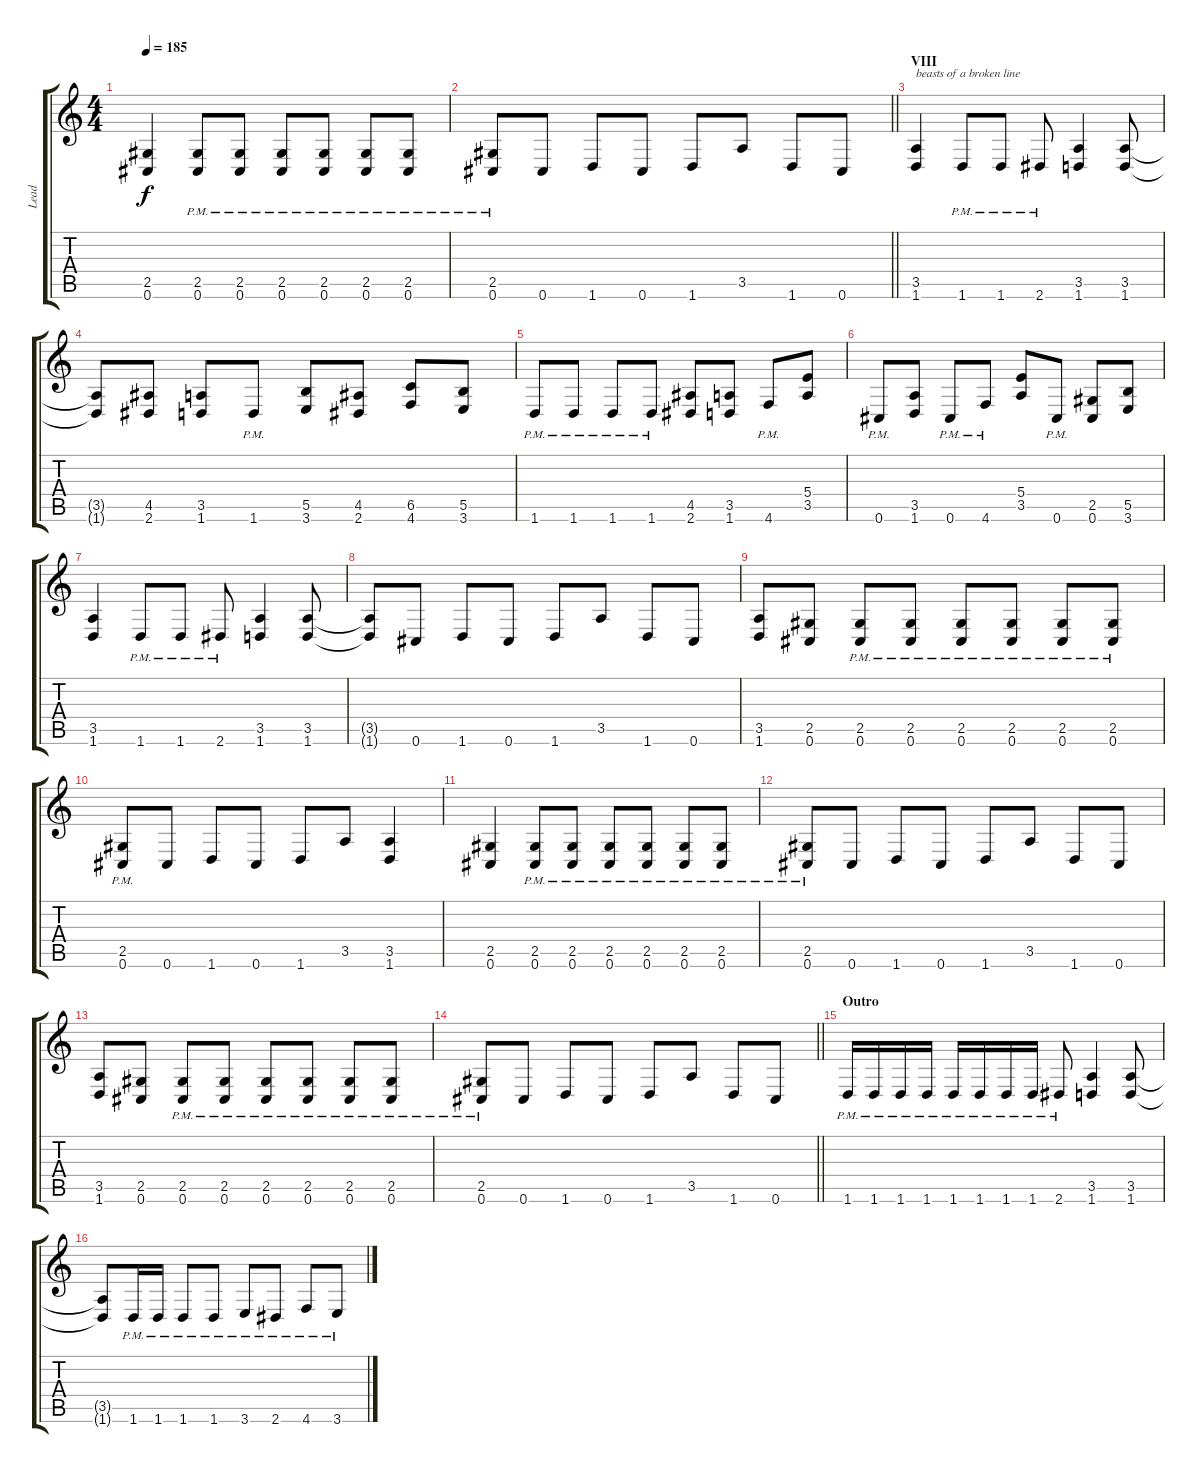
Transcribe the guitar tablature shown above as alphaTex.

\track ("Lead" "Lead") {instrument distortionguitar}
\staff {score tabs}
\tuning (Db4 Ab3 E3 B2 Gb2 Db2) {hide}
\ts (4 4)
\tempo 185
\clef g2
\ks c
(2.5 0.6).4{dy f} (2.5{pm} 0.6{pm}).8 (2.5{pm} 0.6{pm}).8 (2.5{pm} 0.6{pm}).8 (2.5{pm} 0.6{pm}).8 (2.5{pm} 0.6{pm}).8 (2.5{pm} 0.6{pm}).8 |
\barLineRight lightlight
(2.5{pm} 0.6{pm}).8 0.6.8 1.6.8 0.6.8 1.6.8 3.5.8 1.6.8 0.6.8 |
\section ("" "VIII")
(3.5 1.6).4{txt "beasts of a broken line"} 1.6{pm}.8 1.6{pm}.8 2.6{pm}.8 (3.5 1.6).4 (3.5 1.6).8 |
(3.5{t} 1.6{t}).8 (4.5 2.6).8 (3.5 1.6).8 1.6{pm}.8 (5.5 3.6).8 (4.5 2.6).8 (6.5 4.6).8 (5.5 3.6).8 |
1.6{pm}.8 1.6{pm}.8 1.6{pm}.8 1.6{pm}.8 (4.5 2.6).8 (3.5 1.6).8 4.6{pm}.8 (5.4 3.5).8 |
0.6{pm}.8 (3.5 1.6).8 0.6{pm}.8 4.6{pm}.8 (5.4 3.5).8 0.6{pm}.8 (2.5 0.6).8 (5.5 3.6).8 |
(3.5 1.6).4 1.6{pm}.8 1.6{pm}.8 2.6{pm}.8 (3.5 1.6).4 (3.5 1.6).8 |
(3.5{t} 1.6{t}).8 0.6.8 1.6.8 0.6.8 1.6.8 3.5.8 1.6.8 0.6.8 |
(3.5 1.6).8 (2.5 0.6).8 (2.5{pm} 0.6{pm}).8 (2.5{pm} 0.6{pm}).8 (2.5{pm} 0.6{pm}).8 (2.5{pm} 0.6{pm}).8 (2.5{pm} 0.6{pm}).8 (2.5{pm} 0.6{pm}).8 |
(2.5{pm} 0.6{pm}).8 0.6.8 1.6.8 0.6.8 1.6.8 3.5.8 (3.5 1.6).4 |
(2.5 0.6).4 (2.5{pm} 0.6{pm}).8 (2.5{pm} 0.6{pm}).8 (2.5{pm} 0.6{pm}).8 (2.5{pm} 0.6{pm}).8 (2.5{pm} 0.6{pm}).8 (2.5{pm} 0.6{pm}).8 |
(2.5{pm} 0.6{pm}).8 0.6.8 1.6.8 0.6.8 1.6.8 3.5.8 1.6.8 0.6.8 |
(3.5 1.6).8 (2.5 0.6).8 (2.5{pm} 0.6{pm}).8 (2.5{pm} 0.6{pm}).8 (2.5{pm} 0.6{pm}).8 (2.5{pm} 0.6{pm}).8 (2.5{pm} 0.6{pm}).8 (2.5{pm} 0.6{pm}).8 |
\barLineRight lightlight
(2.5{pm} 0.6{pm}).8 0.6.8 1.6.8 0.6.8 1.6.8 3.5.8 1.6.8 0.6.8 |
\section ("" "Outro")
1.6{pm}.16 1.6{pm}.16 1.6{pm}.16 1.6{pm}.16 1.6{pm}.16 1.6{pm}.16 1.6{pm}.16 1.6{pm}.16 2.6{pm}.8 (3.5 1.6).4 (3.5 1.6).8 |
(3.5{t} 1.6{t}).8 1.6{pm}.16 1.6{pm}.16 1.6{pm}.8 1.6{pm}.8 3.6{pm}.8 2.6{pm}.8 4.6{pm}.8 3.6{pm}.8
